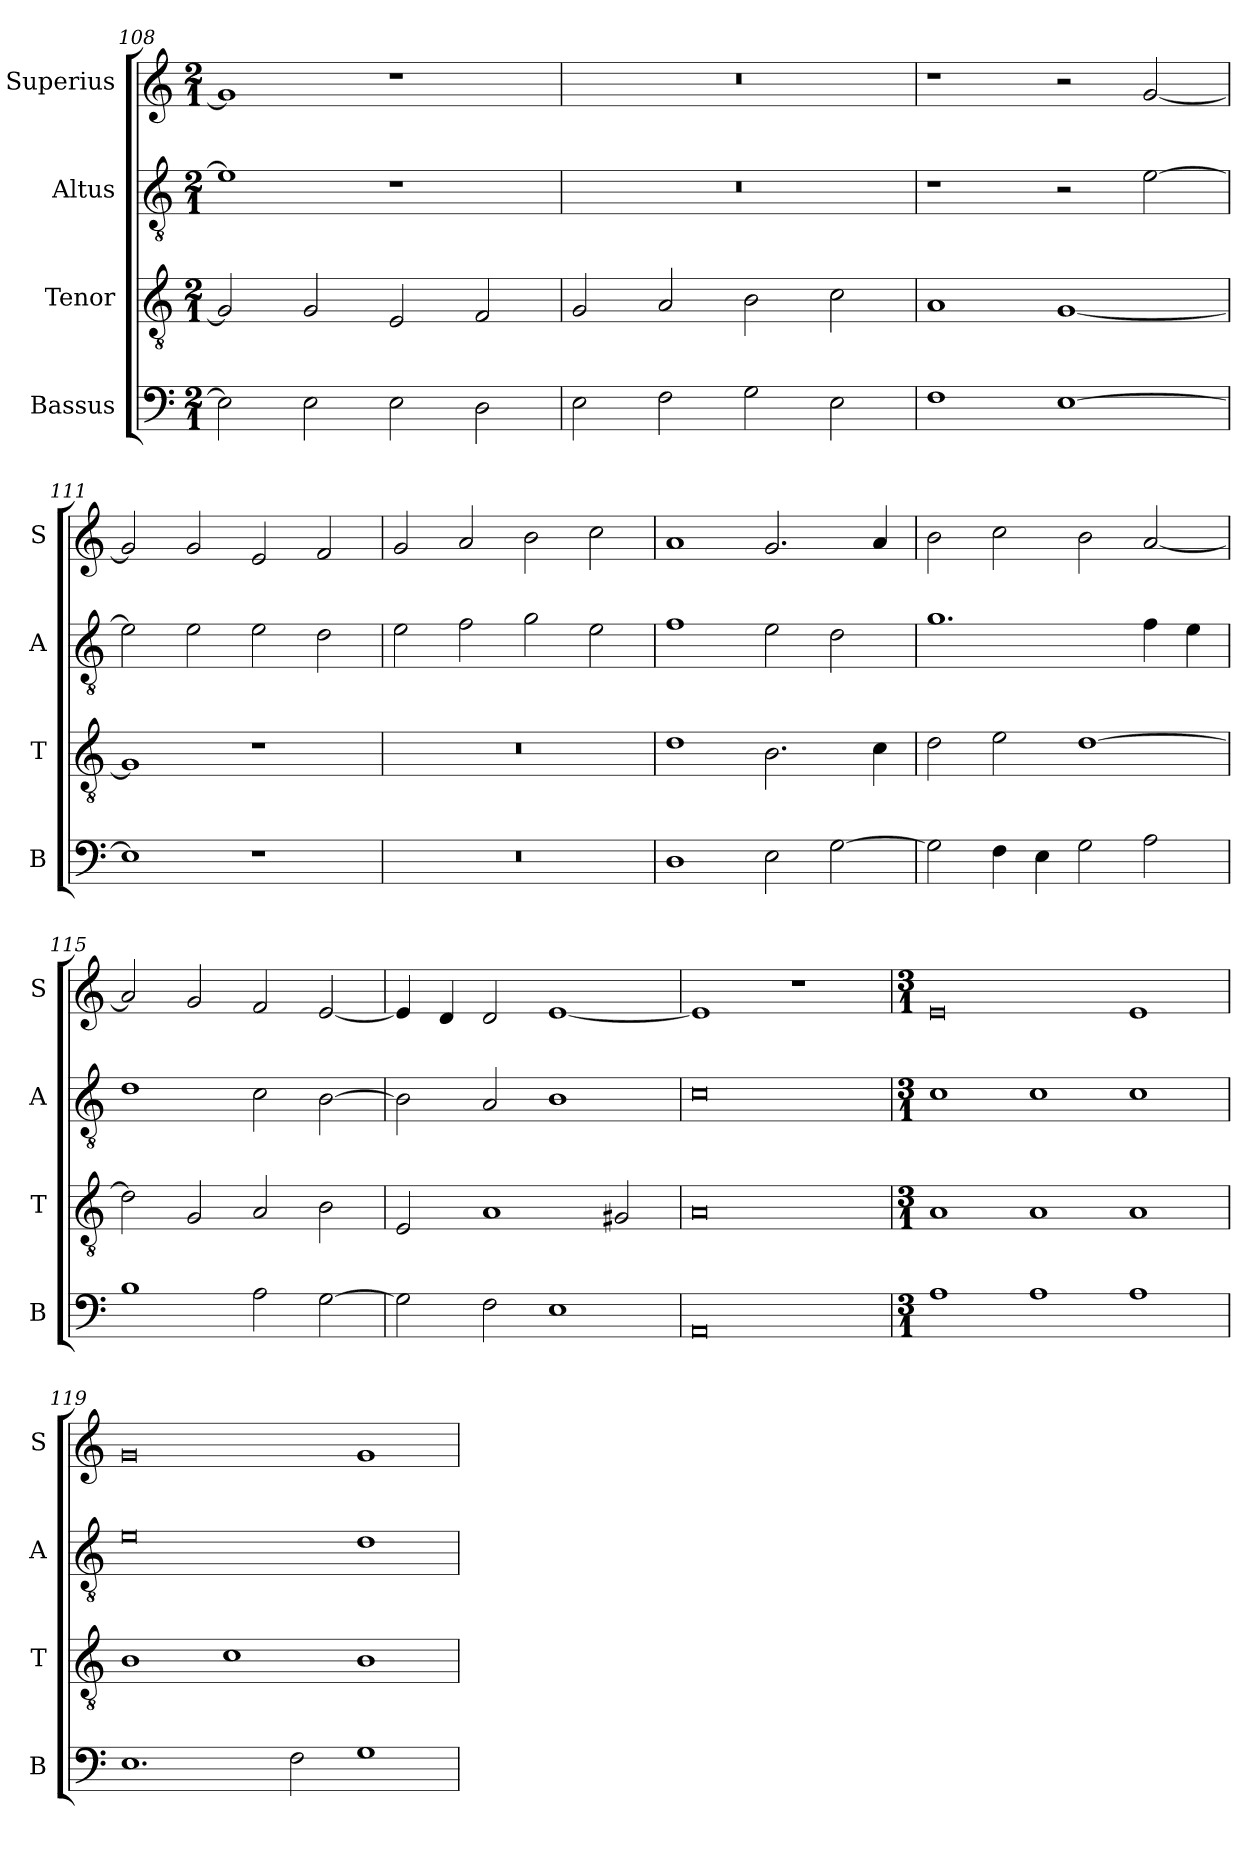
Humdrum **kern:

**kern	**kern	**kern	**kern
*part4	*part3	*part2	*part1
*staff4	*staff3	*staff2	*staff1
*I"Bassus	*I"Tenor	*I"Altus	*I"Superius
*I'B	*I'T	*I'A	*I'S
*clefF4	*clefGv2	*clefGv2	*clefG2
*k[]	*k[]	*k[]	*k[]
*C:	*C:	*C:	*C:
*M2/1	*M2/1	*M2/1	*M2/1
=108	=108	=108	=108
2E]	2G]	1e]	1g]
2E	2G	.	.
2E	2E	1r	1r
2D	2F	.	.
=109	=109	=109	=109
2E	2G	0r	0r
2F	2A	.	.
2G	2B	.	.
2E	2c	.	.
=110	=110	=110	=110
1F	1A	1r	1r
[1E	[1G	2r	2r
.	.	[2e	[2g
=111	=111	=111	=111
1E]	1G]	2e]	2g]
.	.	2e	2g
1r	1r	2e	2e
.	.	2d	2f
=112	=112	=112	=112
0r	0r	2e	2g
.	.	2f	2a
.	.	2g	2b
.	.	2e	2cc
=113	=113	=113	=113
1D	1d	1f	1a
2E	2.B	2e	2.g
[2G	.	2d	.
.	4c	.	4a
=114	=114	=114	=114
2G]	2d	1.g	2b
4F	2e	.	2cc
4E	.	.	.
2G	[1d	.	2b
2A	.	4f	[2a
.	.	4e	.
=115	=115	=115	=115
1B	2d]	1d	2a]
.	2G	.	2g
2A	2A	2c	2f
[2G	2B	[2B	[2e
=116	=116	=116	=116
2G]	2E	2B]	4e]
.	.	.	4d
2F	1A	2A	2d
1E	.	1B	[1e
.	2G#X	.	.
=117	=117	=117	=117
0AA	0A	0c	1e]
.	.	.	1r
=118	=118	=118	=118
*M3/1	*M3/1	*M3/1	*M3/1
1A	1A	1c	0e
1A	1A	1c	.
1A	1A	1c	1e
=119	=119	=119	=119
1.E	1B	0e	0g
.	1c	.	.
2F	.	.	.
1G	1B	1d	1g
=	=	=	=
*-	*-	*-	*-
